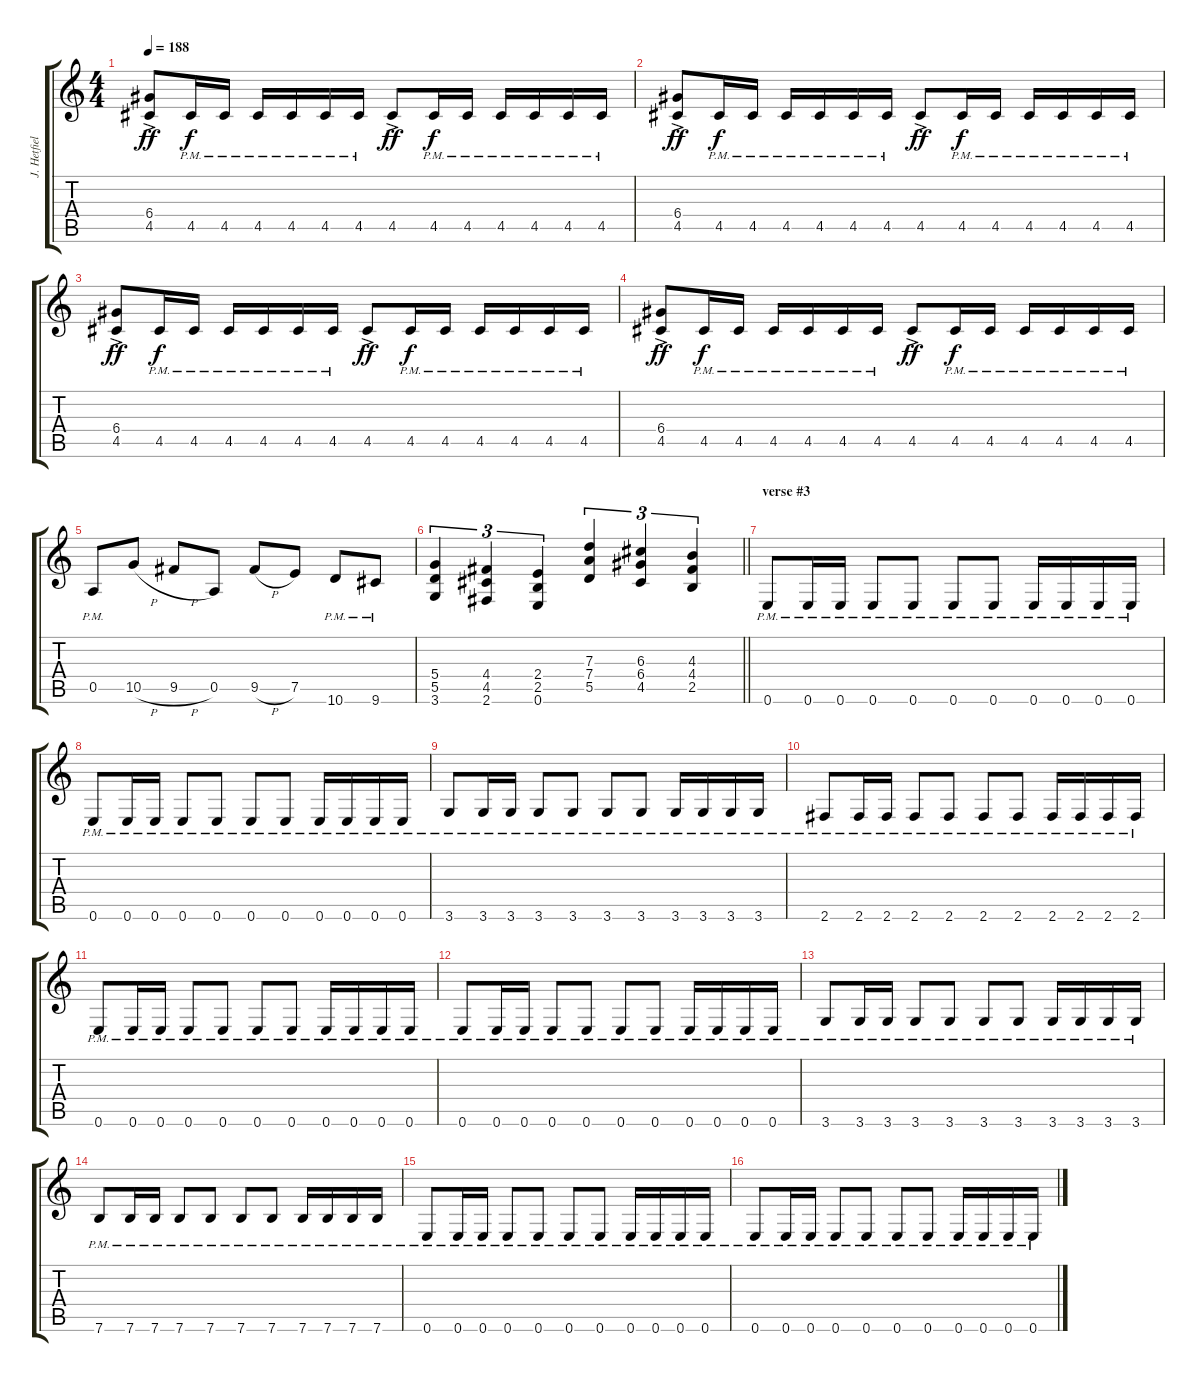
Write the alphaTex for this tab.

\track ("J. Hetfield - Rhythm guitar" "J. Hetfiel") {instrument distortionguitar}
\staff {score tabs}
\tuning (E4 B3 G3 D3 A2 E2) {hide}
\ts (4 4)
\tempo 188
\clef g2
\ks c
(6.4{ac} 4.5{ac}).8{dy ff} 4.5{pm}.16{dy f} 4.5{pm}.16 4.5{pm}.16 4.5{pm}.16 4.5{pm}.16 4.5{pm}.16 4.5{ac}.8{dy ff} 4.5{pm}.16{dy f} 4.5{pm}.16 4.5{pm}.16 4.5{pm}.16 4.5{pm}.16 4.5{pm}.16 |
(6.4{ac} 4.5{ac}).8{dy ff} 4.5{pm}.16{dy f} 4.5{pm}.16 4.5{pm}.16 4.5{pm}.16 4.5{pm}.16 4.5{pm}.16 4.5{ac}.8{dy ff} 4.5{pm}.16{dy f} 4.5{pm}.16 4.5{pm}.16 4.5{pm}.16 4.5{pm}.16 4.5{pm}.16 |
(6.4{ac} 4.5{ac}).8{dy ff} 4.5{pm}.16{dy f} 4.5{pm}.16 4.5{pm}.16 4.5{pm}.16 4.5{pm}.16 4.5{pm}.16 4.5{ac}.8{dy ff} 4.5{pm}.16{dy f} 4.5{pm}.16 4.5{pm}.16 4.5{pm}.16 4.5{pm}.16 4.5{pm}.16 |
(6.4{ac} 4.5{ac}).8{dy ff} 4.5{pm}.16{dy f} 4.5{pm}.16 4.5{pm}.16 4.5{pm}.16 4.5{pm}.16 4.5{pm}.16 4.5{ac}.8{dy ff} 4.5{pm}.16{dy f} 4.5{pm}.16 4.5{pm}.16 4.5{pm}.16 4.5{pm}.16 4.5{pm}.16 |
0.5{pm}.8 10.5{h}.8 9.5{h}.8 0.5.8 9.5{h}.8 7.5.8 10.6{pm}.8 9.6{pm}.8 |
\barLineRight lightlight
(5.4 5.5 3.6).4{tu (3 2)} (4.4 4.5 2.6).4{tu (3 2)} (2.4 2.5 0.6).4{tu (3 2)} (7.3 7.4 5.5).4{tu (3 2)} (6.3 6.4 4.5).4{tu (3 2)} (4.3 4.4 2.5).4{tu (3 2)} |
\section ("" "verse #3")
0.6{pm}.8 0.6{pm}.16 0.6{pm}.16 0.6{pm}.8 0.6{pm}.8 0.6{pm}.8 0.6{pm}.8 0.6{pm}.16 0.6{pm}.16 0.6{pm}.16 0.6{pm}.16 |
0.6{pm}.8 0.6{pm}.16 0.6{pm}.16 0.6{pm}.8 0.6{pm}.8 0.6{pm}.8 0.6{pm}.8 0.6{pm}.16 0.6{pm}.16 0.6{pm}.16 0.6{pm}.16 |
3.6{pm}.8 3.6{pm}.16 3.6{pm}.16 3.6{pm}.8 3.6{pm}.8 3.6{pm}.8 3.6{pm}.8 3.6{pm}.16 3.6{pm}.16 3.6{pm}.16 3.6{pm}.16 |
2.6{pm}.8 2.6{pm}.16 2.6{pm}.16 2.6{pm}.8 2.6{pm}.8 2.6{pm}.8 2.6{pm}.8 2.6{pm}.16 2.6{pm}.16 2.6{pm}.16 2.6{pm}.16 |
0.6{pm}.8 0.6{pm}.16 0.6{pm}.16 0.6{pm}.8 0.6{pm}.8 0.6{pm}.8 0.6{pm}.8 0.6{pm}.16 0.6{pm}.16 0.6{pm}.16 0.6{pm}.16 |
0.6{pm}.8 0.6{pm}.16 0.6{pm}.16 0.6{pm}.8 0.6{pm}.8 0.6{pm}.8 0.6{pm}.8 0.6{pm}.16 0.6{pm}.16 0.6{pm}.16 0.6{pm}.16 |
3.6{pm}.8 3.6{pm}.16 3.6{pm}.16 3.6{pm}.8 3.6{pm}.8 3.6{pm}.8 3.6{pm}.8 3.6{pm}.16 3.6{pm}.16 3.6{pm}.16 3.6{pm}.16 |
7.6{pm}.8 7.6{pm}.16 7.6{pm}.16 7.6{pm}.8 7.6{pm}.8 7.6{pm}.8 7.6{pm}.8 7.6{pm}.16 7.6{pm}.16 7.6{pm}.16 7.6{pm}.16 |
0.6{pm}.8 0.6{pm}.16 0.6{pm}.16 0.6{pm}.8 0.6{pm}.8 0.6{pm}.8 0.6{pm}.8 0.6{pm}.16 0.6{pm}.16 0.6{pm}.16 0.6{pm}.16 |
0.6{pm}.8 0.6{pm}.16 0.6{pm}.16 0.6{pm}.8 0.6{pm}.8 0.6{pm}.8 0.6{pm}.8 0.6{pm}.16 0.6{pm}.16 0.6{pm}.16 0.6{pm}.16
